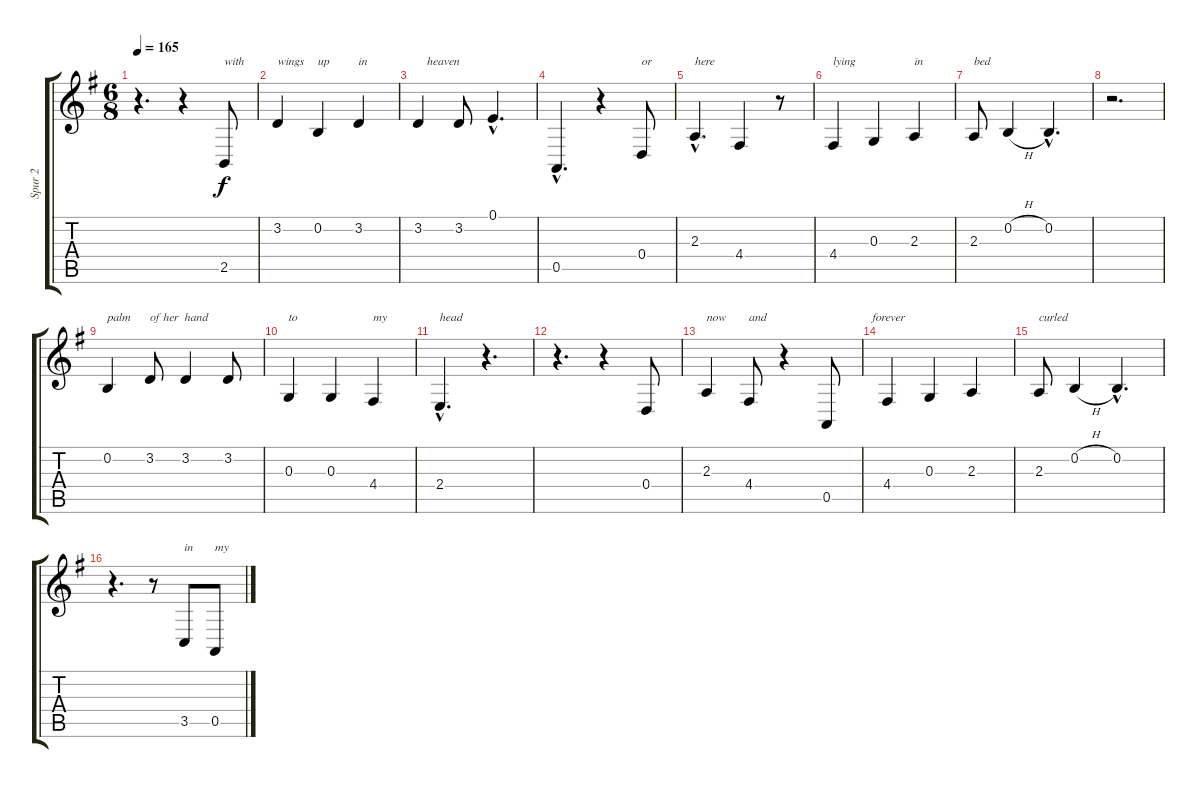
\track ("Spur 2" "Spur 2") {instrument synthstrings1}
\staff {score tabs}
\tuning (E4 B3 G3 D3 A2 E2) {hide}
\ts (6 8)
\tempo 165
\clef g2
\ks g
r.4{d dy f} r.4 2.5.8{txt "with"} |
3.2.4{txt "wings"} 0.2.4{txt "up"} 3.2.4{txt "in"} |
3.2.4{txt "   heaven   "} 3.2.8 0.1{hac}.4{d} |
0.5{hac}.4{d} r.4 0.4.8{txt "or"} |
2.3{hac}.4{d txt "here"} 4.4.4 r.8 |
4.4.4{txt "lying"} 0.3.4 2.3.4{txt "in"} |
2.3.8{txt "bed"} 0.2{h}.4 0.2{hac}.4{d} |
r.2{d} |
0.2.4{txt "palm"} 3.2.8{txt "of her  hand"} 3.2.4 3.2.8 |
0.3.4{txt "to"} 0.3.4 4.4.4{txt "my"} |
2.4{hac}.4{d txt "head"} r.4{d} |
r.4{d} r.4 0.4.8 |
2.3.4{txt "now"} 4.4.8{txt "and"} r.4 0.5.8{txt "               forever    "} |
4.4.4 0.3.4 2.3.4 |
2.3.8{txt "curled"} 0.2{h}.4 0.2{hac}.4{d} |
r.4{d} r.8 3.5.8{txt "in"} 0.5.8{txt "my"}
